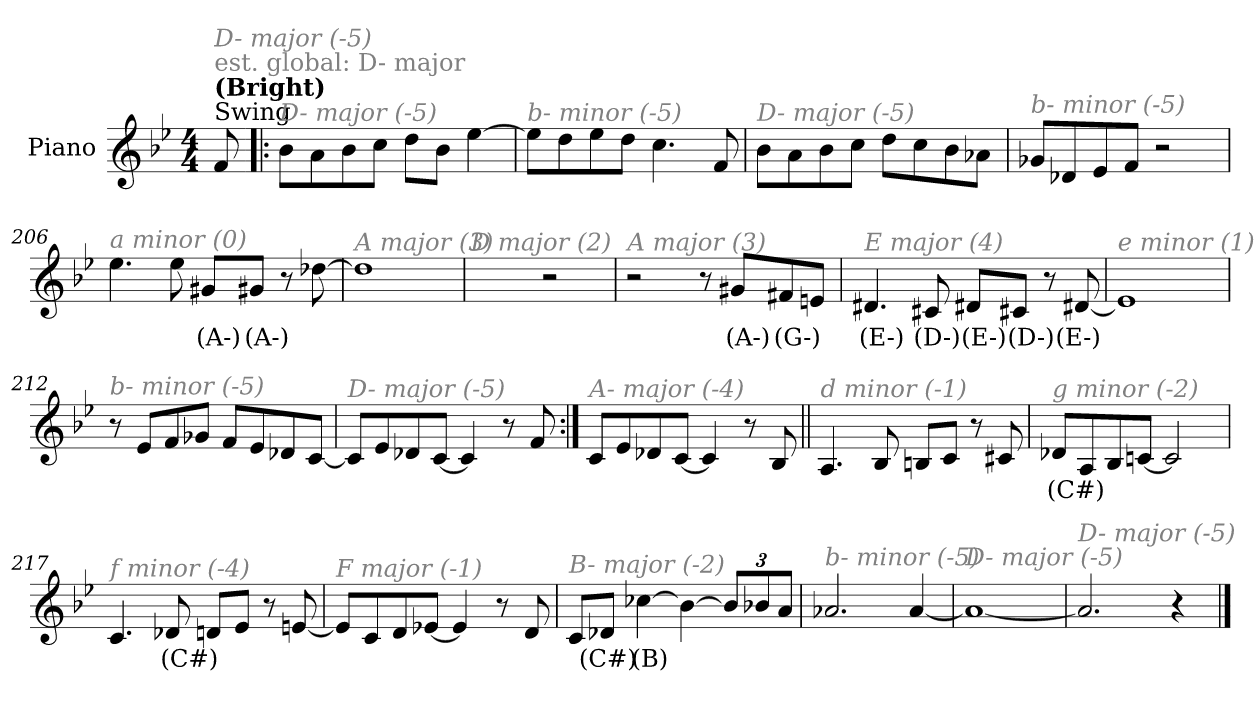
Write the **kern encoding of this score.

**kern	**text
*part1	*part1
*staff1	*staff1
*I"Piano	*
*I'Pno.	*
*clefG2	*
*k[b-e-]	*
*M4/4	*
=1	=1
!LO:TX:a:t=Swing	!
!LO:TX:a:B:t=(Bright)	!
!LO:TX:a:color=#808080:t=est. global&colon; D- major	!
!LO:TX:i:color=#808080:t=D- major (-5)	!
8f/	.
=202!|:	=202!|:
!LO:TX:i:color=#808080:t=D- major (-5)	!
8b-\L	.
8a\	.
8b-\	.
8cc\J	.
8dd\L	.
8b-\J	.
[4ee-\	.
=203	=203
!LO:TX:i:color=#808080:t=b- minor (-5)	!
8ee-\L]	.
8dd\	.
8ee-\	.
8dd\J	.
4.cc\	.
8f/	.
=204	=204
!LO:TX:i:color=#808080:t=D- major (-5)	!
8b-\L	.
8a\	.
8b-\	.
8cc\J	.
8dd\L	.
8cc\	.
8b-\	.
8a-X\J	.
!!LO:LB:g=z
=205	=205
!LO:TX:i:color=#808080:t=b- minor (-5)	!
8g-X/L	.
8d-X/	.
8e-/	.
8f/J	.
2r	.
=206	=206
!LO:TX:i:color=#808080:t=a minor (0)	!
4.ee-\	.
8ee-\	.
8g#Xi/L	(A-)
8g#Xi/J	(A-)
8r	.
[8dd-X\	.
=207	=207
!LO:TX:i:color=#808080:t=A major (3)	!
1dd-]	.
=208	=208
!LO:TX:i:color=#808080:t=D major (2)	!
2ryy	.
2r	.
!!LO:LB:g=z
=209	=209
!LO:TX:i:color=#808080:t=A major (3)	!
2r	.
8r	.
8g#Xi/L	(A-)
8f#Xi/	(G-)
8en/J	.
=210	=210
!LO:TX:i:color=#808080:t=E major (4)	!
4.d#Xi/	(E-)
8c#Xi/	(D-)
8d#Xi/L	(E-)
8c#Xi/J	(D-)
8r	.
[8d#Xi/	(E-)
=211	=211
!LO:TX:i:color=#808080:t=e minor (1)	!
1e-]	.
!!LO:LB:g=z
=212	=212
!LO:TX:i:color=#808080:t=b- minor (-5)	!
8r	.
8e-/L	.
8f/	.
8g-X/J	.
8f/L	.
8e-/	.
8d-X/	.
[8c/J	.
=213	=213
!LO:TX:i:color=#808080:t=D- major (-5)	!
8c/L]	.
8e-/	.
8d-X/	.
[8c/J	.
4c/]	.
8r	.
8f/	.
=214:|!	=214:|!
!LO:TX:i:color=#808080:t=A- major (-4)	!
8c/L	.
8e-/	.
8d-X/	.
[8c/J	.
4c/]	.
8r	.
8B-/	.
!!LO:LB:g=z
=215||	=215||
!LO:TX:i:color=#808080:t=d minor (-1)	!
4.A/	.
8B-/	.
8Bn/L	.
8c/J	.
8r	.
8c#X/	.
=216	=216
!LO:TX:i:color=#808080:t=g minor (-2)	!
8d-Xi/L	(C#)
8A/	.
8B-/	.
[8cn/J	.
2c/]	.
=217	=217
!LO:TX:i:color=#808080:t=f minor (-4)	!
4.c/	.
8d-Xi/	(C#)
8d/L	.
8e-/J	.
8r	.
[8en/	.
!!LO:LB:g=z
=218	=218
!LO:TX:i:color=#808080:t=F major (-1)	!
8e/L]	.
8c/	.
8d/	.
[8e-X/J	.
4e-/]	.
8r	.
8d/	.
=219	=219
!LO:TX:i:color=#808080:t=B- major (-2)	!
8c/L	.
8d-Xi/J	(C#)
[4cc-Xi\	(B)
4b\_	.
*Xbrackettup	*
12b/L]	.
12b-X/	.
12a/J	.
=220	=220
!LO:TX:i:color=#808080:t=b- minor (-5)	!
2.a-X/	.
[4a-/	.
!!LO:LB:g=z
=221	=221
!LO:TX:i:color=#808080:t=D- major (-5)	!
1a-_	.
=222	=222
!LO:TX:i:color=#808080:t=D- major (-5)	!
2.a-/]	.
4r	.
==	==
*-	*-
